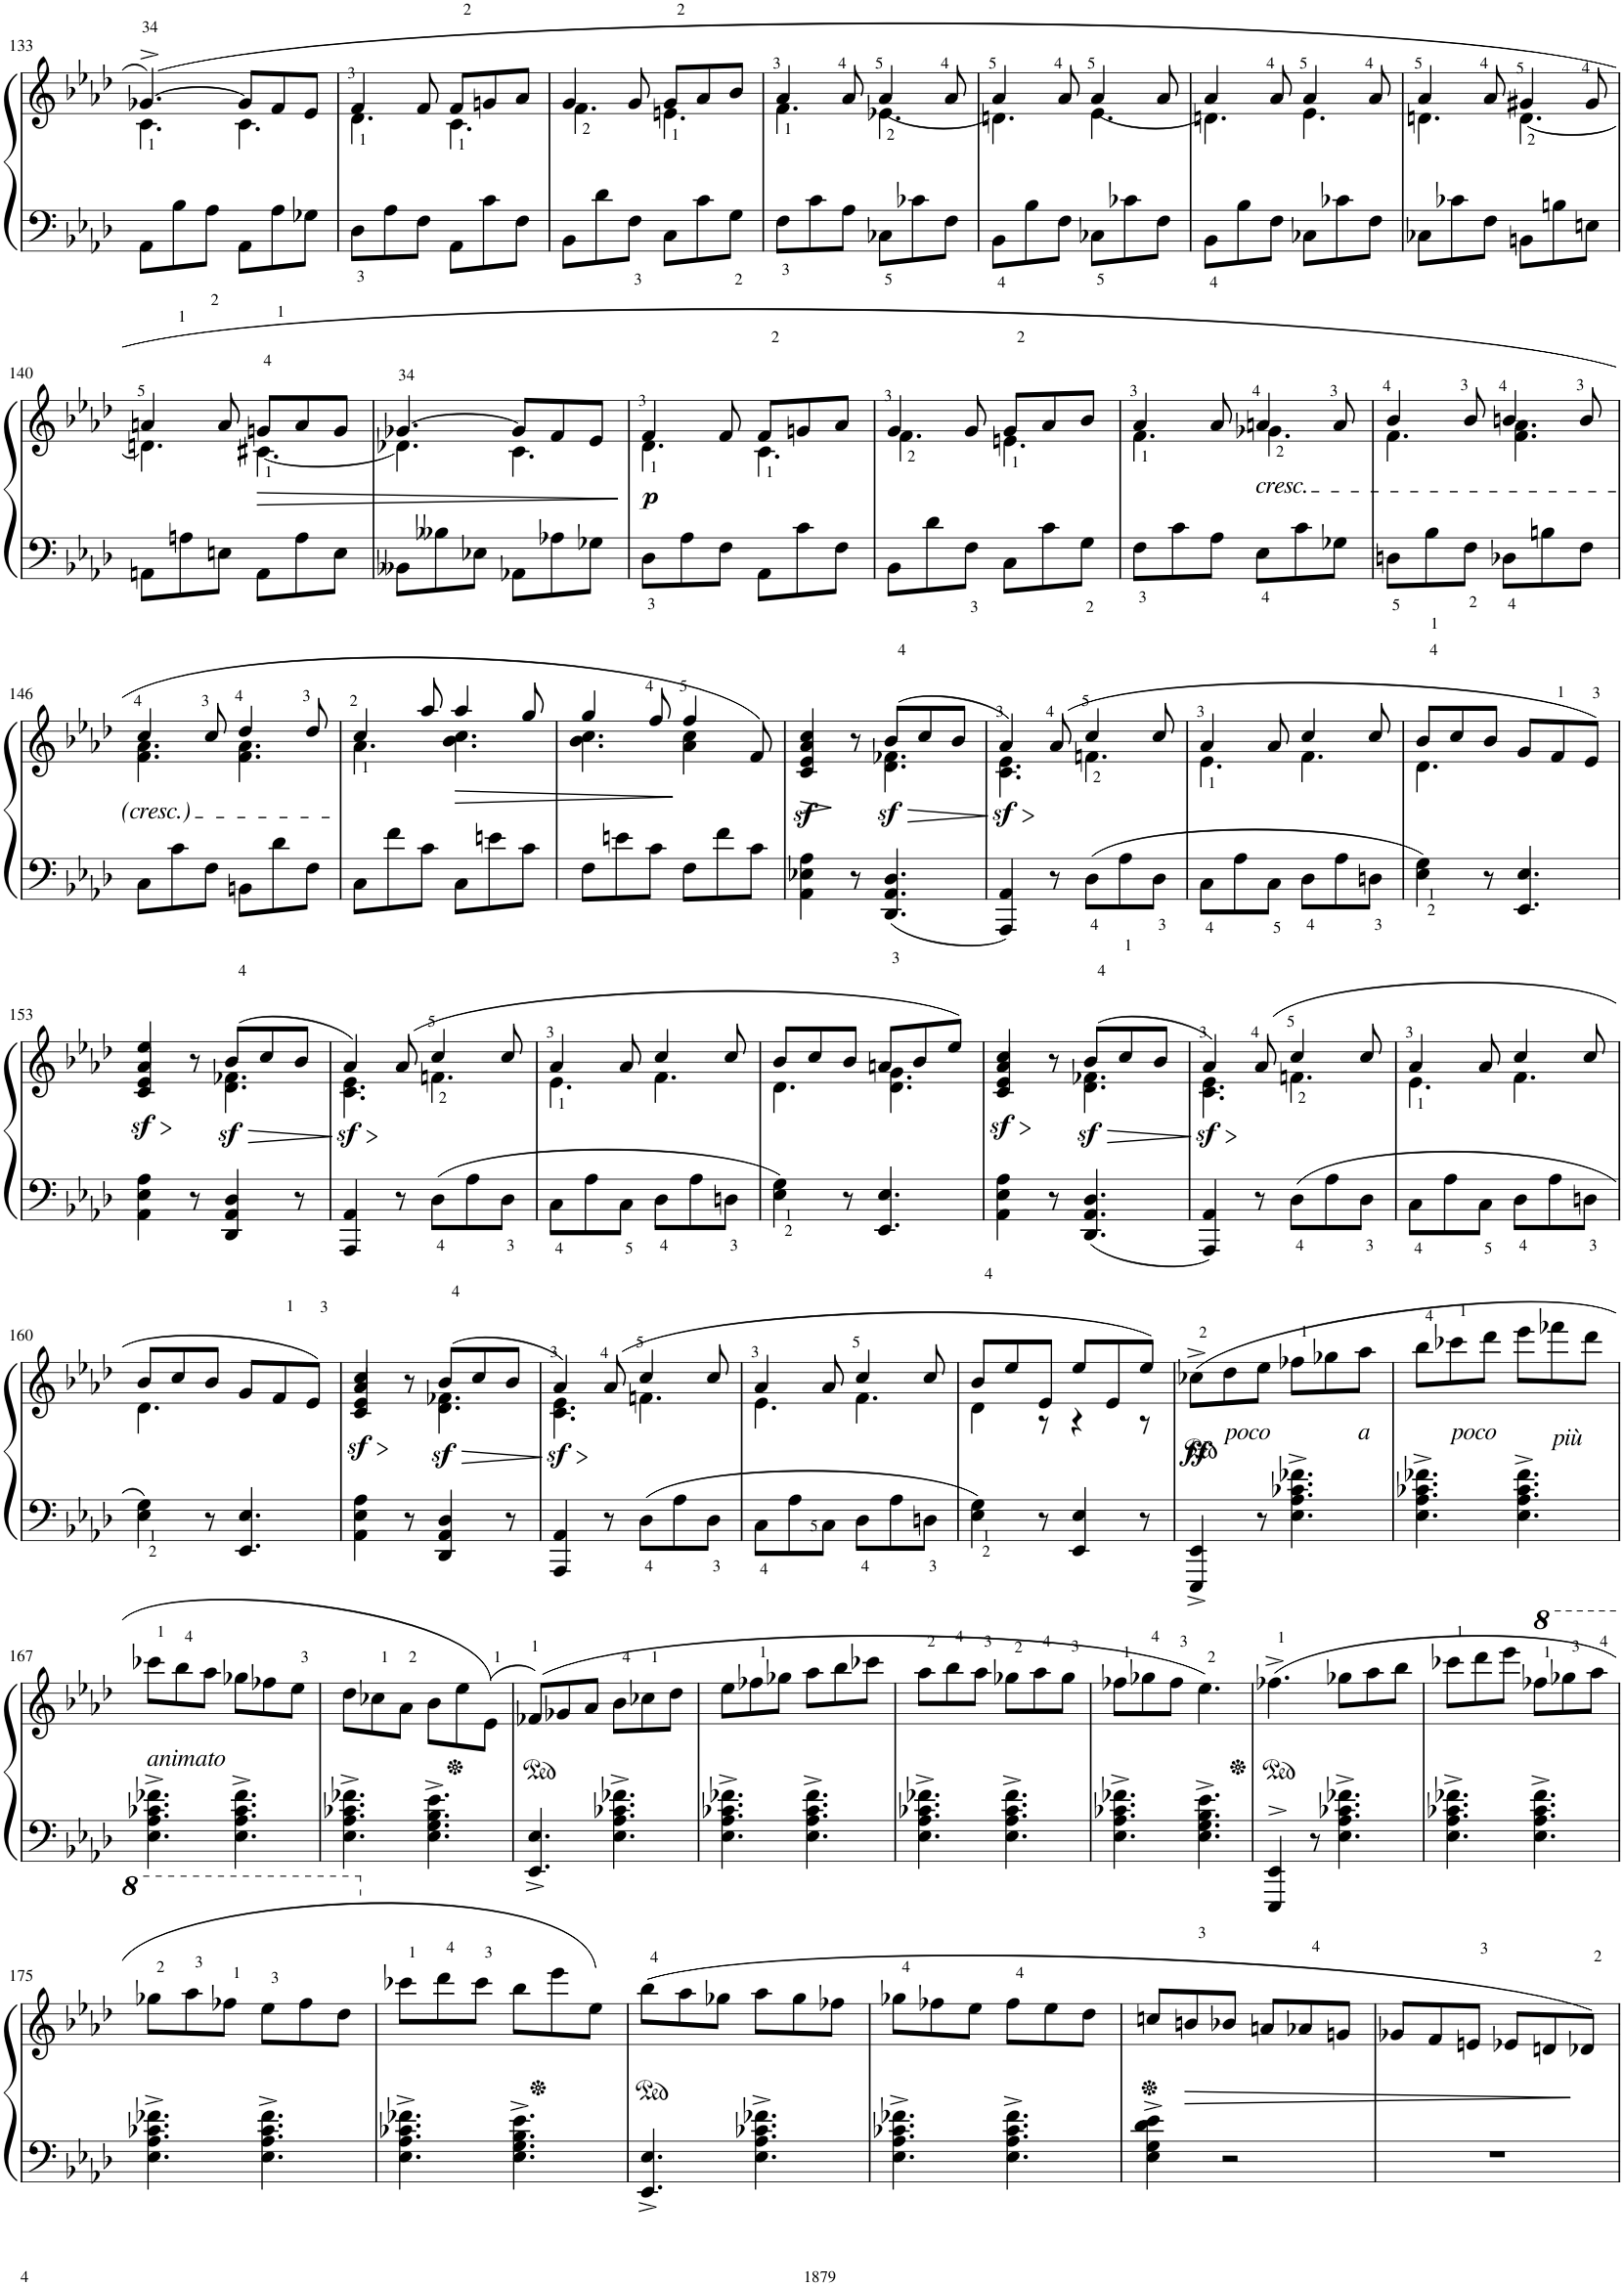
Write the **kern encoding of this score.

**kern	**kern	**dynam
*part1	*part1	*part1
*staff2	*staff1	*staff1/2
*I"Piano	*	*
*I'Pno.	*	*
!!LO:PB:g=z
*clefF4	*clefG2	*
*k[b-e-a-d-]	*k[b-e-a-d-]	*
*M6/8	*M6/8	*
=133	=133	=133
*	*^	*
!	!LO:TX:a:i:t=͡	!	!
8AA-\L	([4.g-X^/	4.c\	.
8B-<\	.	.	.
8A-<\J	.	.	.
8AA-\L	8g-/L]	4.c\	.
8A-<\	8f/	.	.
8G-X\J	8e-/J	.	.
=134	=134	=134	=134
8D-<\L	4f/	4.d-\	.
8A-\	.	.	.
8F\J	8f/	.	.
8AA-\L	8f/L	4.c\	.
8c\	8gn/	.	.
8F\J	8a-/J	.	.
=135	=135	=135	=135
8BB-\L	4g/	4.f\	.
8d-\	.	.	.
8F<\J	8g/	.	.
8C\L	8g/L	4.en\	.
8c\	8a-/	.	.
8G<\J	8b-/J	.	.
=136	=136	=136	=136
8F<\L	4a-/	4.f\	.
8c\	.	.	.
8A-\J	8a-/	.	.
8C-X<\L	4a-/	(4.e-X\	.
8c-X\	.	.	.
8F\J	8a-/	.	.
=137	=137	=137	=137
8BB-<\L	4a-/	4.dn\)	.
8B-\	.	.	.
8F\J	8a-/	.	.
8C-X<\L	4a-/	(4.e-\	.
8c-X\	.	.	.
8F\J	8a-/	.	.
=138	=138	=138	=138
8BB-<\L	4a-/	4.dn\)	.
8B-\	.	.	.
8F\J	8a-/	.	.
8C-X\L	4a-/	4.e-\	.
8c-X\	.	.	.
8F\J	8a-/	.	.
=139	=139	=139	=139
8C-X\L	4a-/	4.dn\	.
8c-X\	.	.	.
8F\J	8a-/	.	.
8BBn\L	4g#X/	[4.d\	.
8Bn\	.	.	.
8En\J	8g#/	.	.
!!LO:LB:g=z	!!
=140	=140	=140	=140
8AAn\L	4an/	4.dn\]	.
8An\	.	.	.
8En\J	8a/	.	.
!	!	!	!LO:HP:b
8AA\L	8gn/L	[4.c#X\	>
8A\	8a/	.	.
8E\J	8g/J	.	.
=141	=141	=141	=141
!	!LO:TX:a:i:t=͡	!	!
8BB--X\L	[4.g-X/	4.d-X\]	.
8B--X\	.	.	.
8E-X\J	.	.	.
8AA-X\L	8g-/L]	4.c\	.
8A-X\	8f/	.	.
8G-X\J	8e-/J	.	.
=142	=142	=142	=142
!	!	!	!LO:DY:b
8D-<\L	4f/	4.d-\	p
8A-\	.	.	.
8F\J	8f/	.	.
8AA-\L	8f/L	4.c\	.
8c\	8gn/	.	.
8F\J	8a-/J	.	.
=143	=143	=143	=143
8BB-\L	4g/	4.f\	.
8d-\	.	.	.
8F<\J	8g/	.	.
8C\L	8g/L	4.en\	.
8c\	8a-/	.	.
8G<\J	8b-/J	.	.
=144	=144	=144	=144
8F<\L	4a-/	4.f\	.
8c\	.	.	.
8A-\J	8a-/	.	.
!	!LO:TX:b:i:t=cresc.	!	!
8E-<\L	4an/	4.g-X\	.
8c\	.	.	.
8G-X\J	8a/	.	.
=145	=145	=145	=145
8Dn<\L	4b-/	4.f\	.
8B-<\	.	.	.
8F<\J	8b-/	.	.
8D-X<\L	4bn/	4.f\ 4.a-\	.
8Bn\	.	.	.
8F\J	8b/	.	.
!!LO:LB:g=z	!!
=146	=146	=146	=146
8C\L	4cc/	4.f\ 4.a-\	.
8c\	.	.	.
8F\J	8cc/	.	.
8BBn\L	4dd-/	4.f\ 4.a-\	.
8d-\	.	.	.
8F\J	8dd-/	.	.
=147	=147	=147	=147
8C\L	4cc/	4.a-\	.
8f\	.	.	.
8c\J	8aa-/	.	.
!	!	!	!LO:HP:b
8C\L	4aa-/	4.b-\ 4.cc\	>
8en\	.	.	.
8c\J	8gg/	.	.
=148	=148	=148	=148
8F\L	4gg/	4.b-\ 4.cc\	.
8en\	.	.	.
8c\J	8ff/	.	.
8F\L	4ff/	4a-\ 4cc\	]
8f\	.	.	.
8c\J	8f/)	8ryy	.
=149	=149	=149	=149
!	!	!	!LO:HP:b
!	!	!	!LO:DY:n=1:b
4AA-\ 4E-X\ 4A-\	4e-/ 4a-/ 4cc/	4c/	> sf
8r	8r	8ryy	]
!	!	!	!LO:HP:b
!	!	!	!LO:DY:n=2:b
4.DD-/ 4.AA-/ 4.D-/	(8b-/L	4.d-\ 4.f-X\	> sf
.	8cc/	.	.
.	8b-/J	.	.
*	*v	*v	*
.	.	]
=150	=150	=150
!	!	!LO:HP:b
*	*^	*
!	!	!	!LO:DY:n=1:b
4AAA-/ 4AA-/	4a-/)	4.c\ 4.e-\	> sf
8r	(8a-/	.	.
8D-<\L	4cc/	4.fn\	]
8A-<\	.	.	.
8D-<\J	8cc/	.	.
=151	=151	=151	=151
8C<\L	4a-/	4.e-\	.
8A-\	.	.	.
8C<\J	8a-/	.	.
8D-<\L	4cc/	4.f\	.
8A-\	.	.	.
8Dn<\J	8cc/	.	.
=152	=152	=152	=152
4E-\ 4G\	8b-/L	4.d-\	.
.	8cc/	.	.
8r	8b-/J	.	.
4.EE-/ 4.E-/	8g/L	8ryy	.
.	8f/	4ryy	.
.	8e-/J)	.	.
!!LO:LB:g=z	!!
=153	=153	=153	=153
!	!	!	!LO:HP:b
!	!	!	!LO:DY:n=1:b
4AA-\ 4E-\ 4A-\	4a-/ 4ee-/	4c/ 4e-/	> sf
8r	8r	8ryy	]
!	!	!	!LO:HP:b
!	!	!	!LO:DY:n=2:b
4DD-/ 4AA-/ 4D-/	(8b-/L	4.d-\ 4.f-X\	> sf
.	8cc/	.	.
8r	8b-/J	.	.
*	*v	*v	*
.	.	]
=154	=154	=154
!	!	!LO:HP:b
*	*^	*
!	!	!	!LO:DY:n=1:b
4AAA-/ 4AA-/	4a-/)	4.c\ 4.e-\	> sf
8r	(8a-/	.	.
8D-<\L	4cc/	4.fn\	]
8A-\	.	.	.
8D-<\J	8cc/	.	.
=155	=155	=155	=155
8C<\L	4a-/	4.e-\	.
8A-\	.	.	.
8C<\J	8a-/	.	.
8D-<\L	4cc/	4.f\	.
8A-\	.	.	.
8Dn<\J	8cc/	.	.
=156	=156	=156	=156
4E-\ 4G\	8b-/L	4.d-\	.
.	8cc/	.	.
8r	8b-/J	.	.
4.EE-/ 4.E-/	8an/L	4.d-\ 4.g\	.
.	8b-/	.	.
.	8ee-/J)	.	.
=157	=157	=157	=157
!	!	!	!LO:HP:b
!	!	!	!LO:DY:n=1:b
4AA-\ 4E-\ 4A-\	4a-/ 4cc/	4c/ 4e-/	> sf
8r	8r	8ryy	]
!	!	!	!LO:HP:b
!	!	!	!LO:DY:n=2:b
4.DD-/ 4.AA-/ 4.D-/	(8b-/L	4.d-\ 4.f-X\	> sf
.	8cc/	.	.
.	8b-/J	.	.
*	*v	*v	*
.	.	]
=158	=158	=158
!	!	!LO:HP:b
*	*^	*
!	!	!	!LO:DY:n=1:b
4AAA-/ 4AA-/	4a-/)	4.c\ 4.e-\	> sf
8r	(8a-/	.	.
8D-<\L	4cc/	4.fn\	]
8A-\	.	.	.
8D-<\J	8cc/	.	.
=159	=159	=159	=159
8C<\L	4a-/	4.e-\	.
8A-\	.	.	.
8C<\J	8a-/	.	.
8D-<\L	4cc/	4.f\	.
8A-\	.	.	.
8Dn<\J	8cc/	.	.
!!LO:LB:g=z	!!
=160	=160	=160	=160
4E-\ 4G\	8b-/L	4.d-\	.
.	8cc/	.	.
8r	8b-/J	.	.
4.EE-/ 4.E-/	8g/L	4.ryy	.
.	8f/	.	.
.	8e-/J)	.	.
=161	=161	=161	=161
!	!	!	!LO:HP:b
!	!	!	!LO:DY:n=1:b
4AA-\ 4E-\ 4A-\	4a-/ 4cc/	4c/ 4e-/	> sf
8r	8r	8ryy	]
!	!	!	!LO:HP:b
!	!	!	!LO:DY:n=2:b
4DD-/ 4AA-/ 4D-/	(8b-/L	4.d-\ 4.f-X\	> sf
.	8cc/	.	.
8r	8b-/J	.	.
*	*v	*v	*
.	.	]
=162	=162	=162
!	!	!LO:HP:b
*	*^	*
!	!	!	!LO:DY:n=1:b
4AAA-/ 4AA-/	4a-/)	4.c\ 4.e-\	> sf
8r	(8a-/	.	.
8D-<\L	4cc/	4.fn\	]
8A-\	.	.	.
8D-<\J	8cc/	.	.
=163	=163	=163	=163
8C<\L	4a-/	4.e-\	.
8A-\	.	.	.
8C\J	8a-/	.	.
8D-<\L	4cc/	4.f\	.
8A-\	.	.	.
8Dn<\J	8cc/	.	.
=164	=164	=164	=164
4E-\ 4G\	8b-/L	4d-\	.
.	8ee-/	.	.
8r	8e-/J	8r	.
4EE-/ 4E-/	8ee-/L	4r	.
.	8e-/	.	.
8r	8ee-/J)	8r	.
=165	=165	=165	=165
!	!	!	!LO:DY:b
*	*v	*v	*
4EEE-/^ 4EE-/^	(8cc-X^\L	ff
!	!LO:TX:b:i:t=poco	!
.	8dd-\	.
8r	8ee-\J	.
4.E-\^ 4.A-\^ 4.c-X\^ 4.f-X\^	8ff-X\L	.
.	8gg-X\	.
!	!LO:TX:b:i:t=a	!
.	8aa-\J	.
=166	=166	=166
4.E-\^ 4.A-\^ 4.c-X\^ 4.f-X\^	8bb-\L	.
!	!LO:TX:b:i:t=poco	!
.	8ccc-X\	.
.	8ddd-\J	.
4.E-\^ 4.A-\^ 4.c-\^ 4.f-\^	8eee-\L	.
!	!LO:TX:b:i:t=più	!
.	8fff-X\	.
.	8ddd-\J	.
!!LO:LB:g=z
=167	=167	=167
!	!LO:TX:b:i:t=animato	!
4.E-\^ 4.A-\^ 4.c-X\^ 4.f-X\^	8ccc-X\L	.
.	8bb-\	.
.	8aa-\J	.
4.E-\^ 4.A-\^ 4.c-\^ 4.f-\^	8gg-X\L	.
.	8ff-X\	.
.	8ee-\J	.
=168	=168	=168
4.E-\^ 4.A-\^ 4.c-X\^ 4.f-X\^	8dd-\L	.
.	8cc-X\	.
.	8a-\J	.
4.E-\^ 4.G\^ 4.B-\^ 4.e-\^	8b-\L	.
.	8ee-\	.
.	(8e-\J)	.
=169	=169	=169
4.EE-/^ 4.E-/^	(8f-X/L)	.
.	8g-X/	.
.	8a-/J	.
4.E-\^ 4.A-\^ 4.c-X\^ 4.f-X\^	8b-\L	.
.	8cc-X\	.
.	8dd-\J	.
=170	=170	=170
4.E-\^ 4.A-\^ 4.c-X\^ 4.f-X\^	8ee-\L	.
.	8ff-X\	.
.	8gg-X\J	.
4.E-\^ 4.A-\^ 4.c-\^ 4.f-\^	8aa-\L	.
.	8bb-\	.
.	8ccc-X\J	.
=171	=171	=171
4.E-\^ 4.A-\^ 4.c-X\^ 4.f-X\^	8aa-\L	.
.	8bb-\	.
.	8aa-\J	.
4.E-\^ 4.A-\^ 4.c-\^ 4.f-\^	8gg-X\L	.
.	8aa-\	.
.	8gg-\J	.
=172	=172	=172
4.E-\^ 4.A-\^ 4.c-X\^ 4.f-X\^	8ff-X\L	.
.	8gg-X\	.
.	8ff-\J	.
4.E-\^ 4.G\^ 4.B-\^ 4.e-\^	4.ee-\)	.
=173	=173	=173
4EEE-/^> 4EE-/^>	(4.ff-X^\	.
8r	.	.
4.E-\^ 4.A-\^ 4.c-X\^ 4.f-X\^	8gg-X\L	.
.	8aa-\	.
.	8bb-\J	.
=174	=174	=174
4.E-\^ 4.A-\^ 4.c-X\^ 4.f-X\^	8ccc-X\L	.
.	8ddd-\	.
.	8eee-\J	.
*	*8va	*
4.E-\^ 4.A-\^ 4.c-\^ 4.f-\^	8fff-X\L	.
.	8ggg-X\	.
.	8aaa-\J	.
!!LO:LB:g=z
=175	=175	=175
4.E-\^ 4.A-\^ 4.c-X\^ 4.f-X\^	8ggg-X\L	.
.	8aaa-\	.
.	8fff-X\J	.
4.E-\^ 4.A-\^ 4.c-\^ 4.f-\^	8eee-\L	.
.	8fff-\	.
.	8ddd-\J	.
=176	=176	=176
*	*X8va	*
4.E-\^ 4.A-\^ 4.c-X\^ 4.f-X\^	8ccc-X\L	.
.	8ddd-\	.
.	8ccc-\J	.
4.E-\^ 4.G\^ 4.B-\^ 4.e-\^	8bb-\L	.
.	8eee-\	.
.	8ee-\J)	.
=177	=177	=177
4.EE-/^ 4.E-/^	(8bb-\L	.
.	8aa-\	.
.	8gg-X\J	.
4.E-\^ 4.A-\^ 4.c-X\^ 4.f-X\^	8aa-\L	.
.	8gg-\	.
.	8ff-X\J	.
=178	=178	=178
4.E-\^ 4.A-\^ 4.c-X\^ 4.f-X\^	8gg-X\L	.
.	8ff-X\	.
.	8ee-\J	.
4.E-\^ 4.A-\^ 4.c-\^ 4.f-\^	8ff-\L	.
.	8ee-\	.
.	8dd-\J	.
=179	=179	=179
4E-\^ 4G\^ 4d-\^ 4e-\^	8ccn/L	.
.	8bn/	.
2r	8b-X/J	.
.	8an/L	.
.	8a-X/	.
.	8gn/J	.
=180	=180	=180
2.r	8g-X/L	.
.	8f/	.
.	8en/J	.
.	8e-X/L	.
.	8dn/	.
.	8d-X/J)	]
=	=	=
*-	*-	*-
